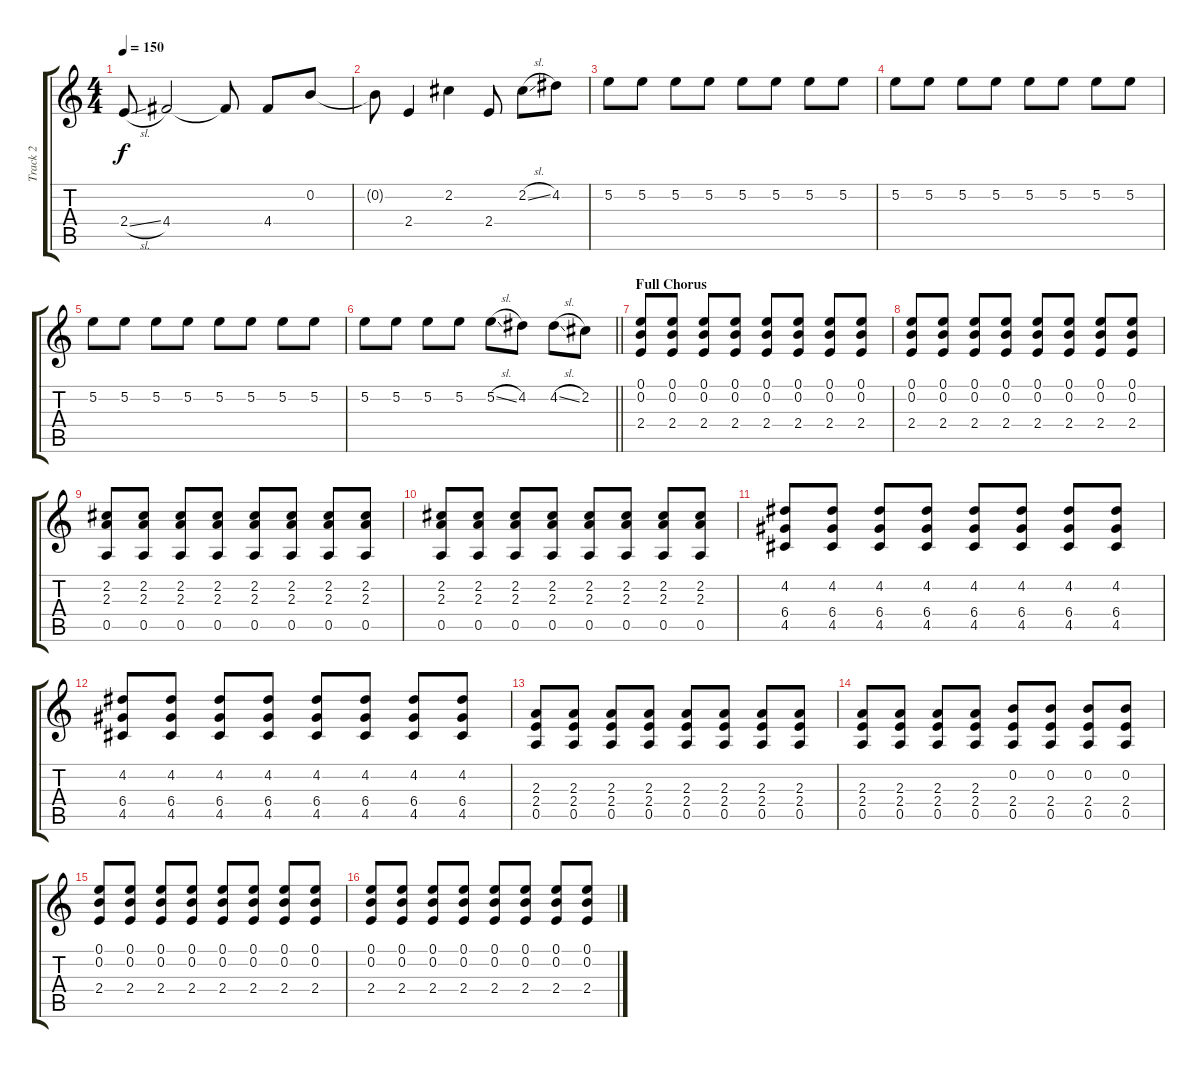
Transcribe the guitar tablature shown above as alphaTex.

\track ("Track 2" "Track 2") {instrument electricguitarjazz}
\staff {score tabs}
\tuning (E4 B3 G3 D3 A2 E2) {hide}
\ts (4 4)
\tempo 150
\clef g2
\ks c
2.4{sl}.8{dy f} 4.4.2 4.4{t}.8 4.4.8 0.2.8 |
0.2{t}.8 2.4.4 2.2.4 2.4.8 2.2{sl}.8 4.2.8 |
5.2.8 5.2.8 5.2.8 5.2.8 5.2.8 5.2.8 5.2.8 5.2.8 |
5.2.8 5.2.8 5.2.8 5.2.8 5.2.8 5.2.8 5.2.8 5.2.8 |
5.2.8 5.2.8 5.2.8 5.2.8 5.2.8 5.2.8 5.2.8 5.2.8 |
\barLineRight lightlight
5.2.8 5.2.8 5.2.8 5.2.8 5.2{sl}.8 4.2.8 4.2{sl}.8 2.2.8 |
\section ("" "Full Chorus")
(0.1 0.2 2.4).8{instrument distortionguitar} (0.1 0.2 2.4).8 (0.1 0.2 2.4).8 (0.1 0.2 2.4).8 (0.1 0.2 2.4).8 (0.1 0.2 2.4).8 (0.1 0.2 2.4).8 (0.1 0.2 2.4).8 |
(0.1 0.2 2.4).8 (0.1 0.2 2.4).8 (0.1 0.2 2.4).8 (0.1 0.2 2.4).8 (0.1 0.2 2.4).8 (0.1 0.2 2.4).8 (0.1 0.2 2.4).8 (0.1 0.2 2.4).8 |
(2.2 2.3 0.5).8 (2.2 2.3 0.5).8 (2.2 2.3 0.5).8 (2.2 2.3 0.5).8 (2.2 2.3 0.5).8 (2.2 2.3 0.5).8 (2.2 2.3 0.5).8 (2.2 2.3 0.5).8 |
(2.2 2.3 0.5).8 (2.2 2.3 0.5).8 (2.2 2.3 0.5).8 (2.2 2.3 0.5).8 (2.2 2.3 0.5).8 (2.2 2.3 0.5).8 (2.2 2.3 0.5).8 (2.2 2.3 0.5).8 |
(4.2 6.4 4.5).8 (4.2 6.4 4.5).8 (4.2 6.4 4.5).8 (4.2 6.4 4.5).8 (4.2 6.4 4.5).8 (4.2 6.4 4.5).8 (4.2 6.4 4.5).8 (4.2 6.4 4.5).8 |
(4.2 6.4 4.5).8 (4.2 6.4 4.5).8 (4.2 6.4 4.5).8 (4.2 6.4 4.5).8 (4.2 6.4 4.5).8 (4.2 6.4 4.5).8 (4.2 6.4 4.5).8 (4.2 6.4 4.5).8 |
(2.3 2.4 0.5).8 (2.3 2.4 0.5).8 (2.3 2.4 0.5).8 (2.3 2.4 0.5).8 (2.3 2.4 0.5).8 (2.3 2.4 0.5).8 (2.3 2.4 0.5).8 (2.3 2.4 0.5).8 |
(2.3 2.4 0.5).8 (2.3 2.4 0.5).8 (2.3 2.4 0.5).8 (2.3 2.4 0.5).8 (0.2 2.4 0.5).8 (0.2 2.4 0.5).8 (0.2 2.4 0.5).8 (0.2 2.4 0.5).8 |
(0.1 0.2 2.4).8{instrument distortionguitar} (0.1 0.2 2.4).8 (0.1 0.2 2.4).8 (0.1 0.2 2.4).8 (0.1 0.2 2.4).8 (0.1 0.2 2.4).8 (0.1 0.2 2.4).8 (0.1 0.2 2.4).8 |
(0.1 0.2 2.4).8 (0.1 0.2 2.4).8 (0.1 0.2 2.4).8 (0.1 0.2 2.4).8 (0.1 0.2 2.4).8 (0.1 0.2 2.4).8 (0.1 0.2 2.4).8 (0.1 0.2 2.4).8
